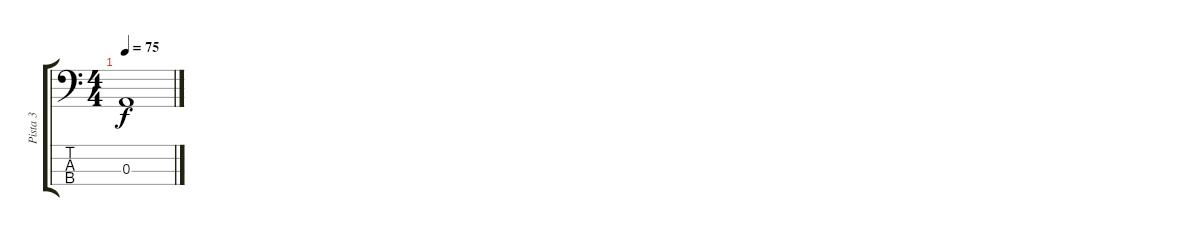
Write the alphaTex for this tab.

\track ("Pista 3" "Pista 3") {instrument electricbassfinger}
\staff {score tabs}
\tuning (G2 D2 A1 E1) {hide}
\ts (4 4)
\tempo 75
\clef f4
\ks c
0.3.1{dy f}
